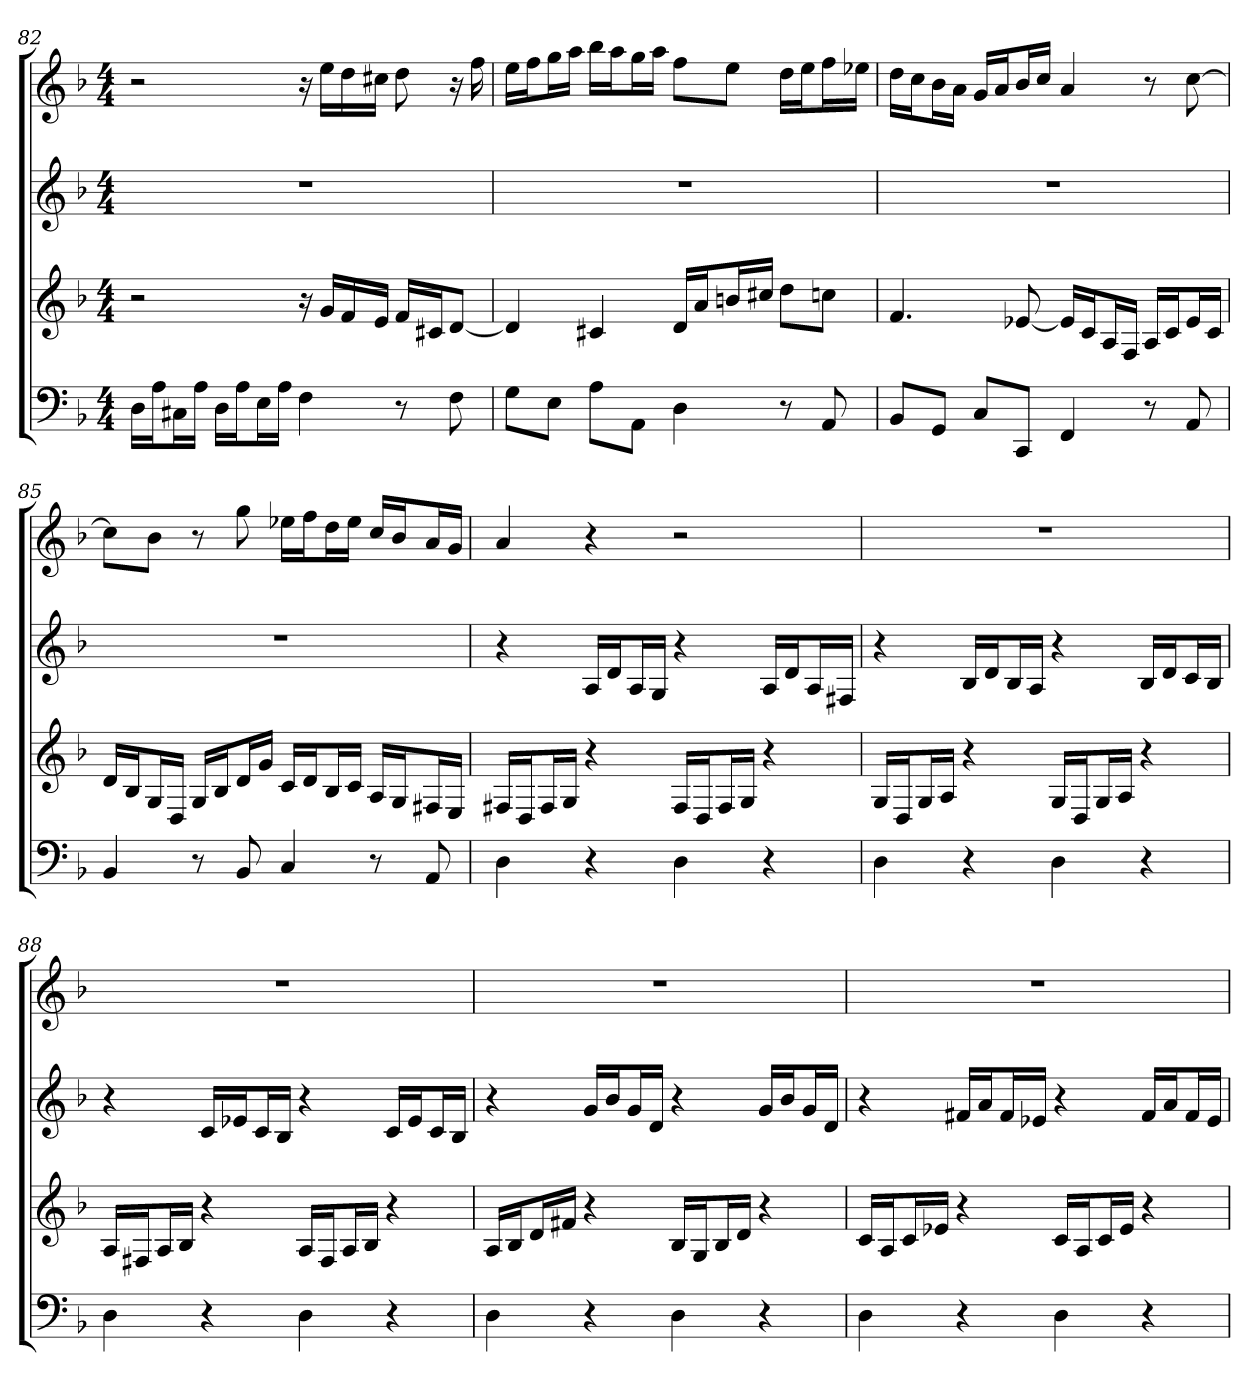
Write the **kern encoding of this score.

**kern	**kern	**kern	**kern
*part4	*part3	*part2	*part1
*staff4	*staff3	*staff2	*staff1
*k[b-]	*k[b-]	*k[b-]	*k[b-]
*M4/4	*M4/4	*M4/4	*M4/4
=82	=82	=82	=82
16DLL	2r	1r	2r
16AJ	.	.	.
16C#XL	.	.	.
16AJJ	.	.	.
16DLL	.	.	.
16AJ	.	.	.
16EL	.	.	.
16AJJ	.	.	.
4F	16r	.	16r
.	16gLL	.	16eeLL
.	16f	.	16dd
.	16eJJ	.	16cc#XJJ
8r	16fLL	.	8dd
.	16c#XJ	.	.
8F	[8dJ	.	16r
.	.	.	16ff
=83	=83	=83	=83
8GL	4d]	1r	16eeLL
.	.	.	16ffJ
8EJ	.	.	16ggL
.	.	.	16aaJJ
8AL	4c#X	.	16bb-LL
.	.	.	16aaJ
8AAJ	.	.	16ggL
.	.	.	16aaJJ
4D	16dLL	.	8ffL
.	16aJ	.	.
.	16bnL	.	8eeJ
.	16cc#XJJ	.	.
8r	8ddL	.	16ddLL
.	.	.	16eeJ
8AA	8ccnJ	.	16ffL
.	.	.	16ee-XJJ
=84	=84	=84	=84
8BB-L	4.f	1r	16ddLL
.	.	.	16ccJ
8GGJ	.	.	16b-L
.	.	.	16aJJ
8CL	.	.	16gLL
.	.	.	16aJ
8CCJ	[8e-X	.	16b-L
.	.	.	16ccJJ
4FF	16e-LL]	.	4a
.	16cJ	.	.
.	16AL	.	.
.	16FJJ	.	.
8r	16ALL	.	8r
.	16cJ	.	.
8AA	16e-L	.	[8cc
.	16cJJ	.	.
=85	=85	=85	=85
4BB-	16dLL	1r	8ccL]
.	16B-J	.	.
.	16GL	.	8b-J
.	16DJJ	.	.
8r	16GLL	.	8r
.	16B-J	.	.
8BB-	16dL	.	8gg
.	16gJJ	.	.
4C	16cLL	.	16ee-XLL
.	16dJ	.	16ffJ
.	16B-L	.	16ddL
.	16cJJ	.	16ee-JJ
8r	16ALL	.	16ccLL
.	16GJ	.	16b-J
8AA	16F#XL	.	16aL
.	16EJJ	.	16gJJ
=86	=86	=86	=86
4D	16F#XLL	4r	4a
.	16DJ	.	.
.	16F#L	.	.
.	16GJJ	.	.
4r	4r	16ALL	4r
.	.	16dJ	.
.	.	16AL	.
.	.	16GJJ	.
4D	16F#LL	4r	2r
.	16DJ	.	.
.	16F#L	.	.
.	16GJJ	.	.
4r	4r	16ALL	.
.	.	16dJ	.
.	.	16AL	.
.	.	16F#XJJ	.
=87	=87	=87	=87
4D	16GLL	4r	1r
.	16DJ	.	.
.	16GL	.	.
.	16AJJ	.	.
4r	4r	16B-LL	.
.	.	16dJ	.
.	.	16B-L	.
.	.	16AJJ	.
4D	16GLL	4r	.
.	16DJ	.	.
.	16GL	.	.
.	16AJJ	.	.
4r	4r	16B-LL	.
.	.	16dJ	.
.	.	16cL	.
.	.	16B-JJ	.
=88	=88	=88	=88
4D	16ALL	4r	1r
.	16F#XJ	.	.
.	16AL	.	.
.	16B-JJ	.	.
4r	4r	16cLL	.
.	.	16e-XJ	.
.	.	16cL	.
.	.	16B-JJ	.
4D	16ALL	4r	.
.	16F#J	.	.
.	16AL	.	.
.	16B-JJ	.	.
4r	4r	16cLL	.
.	.	16e-J	.
.	.	16cL	.
.	.	16B-JJ	.
=89	=89	=89	=89
4D	16ALL	4r	1r
.	16B-J	.	.
.	16dL	.	.
.	16f#XJJ	.	.
4r	4r	16gLL	.
.	.	16b-J	.
.	.	16gL	.
.	.	16dJJ	.
4D	16B-LL	4r	.
.	16GJ	.	.
.	16B-L	.	.
.	16dJJ	.	.
4r	4r	16gLL	.
.	.	16b-J	.
.	.	16gL	.
.	.	16dJJ	.
=90	=90	=90	=90
4D	16cLL	4r	1r
.	16AJ	.	.
.	16cL	.	.
.	16e-XJJ	.	.
4r	4r	16f#XLL	.
.	.	16aJ	.
.	.	16f#L	.
.	.	16e-XJJ	.
4D	16cLL	4r	.
.	16AJ	.	.
.	16cL	.	.
.	16e-JJ	.	.
4r	4r	16f#LL	.
.	.	16aJ	.
.	.	16f#L	.
.	.	16e-JJ	.
=	=	=	=
*-	*-	*-	*-
